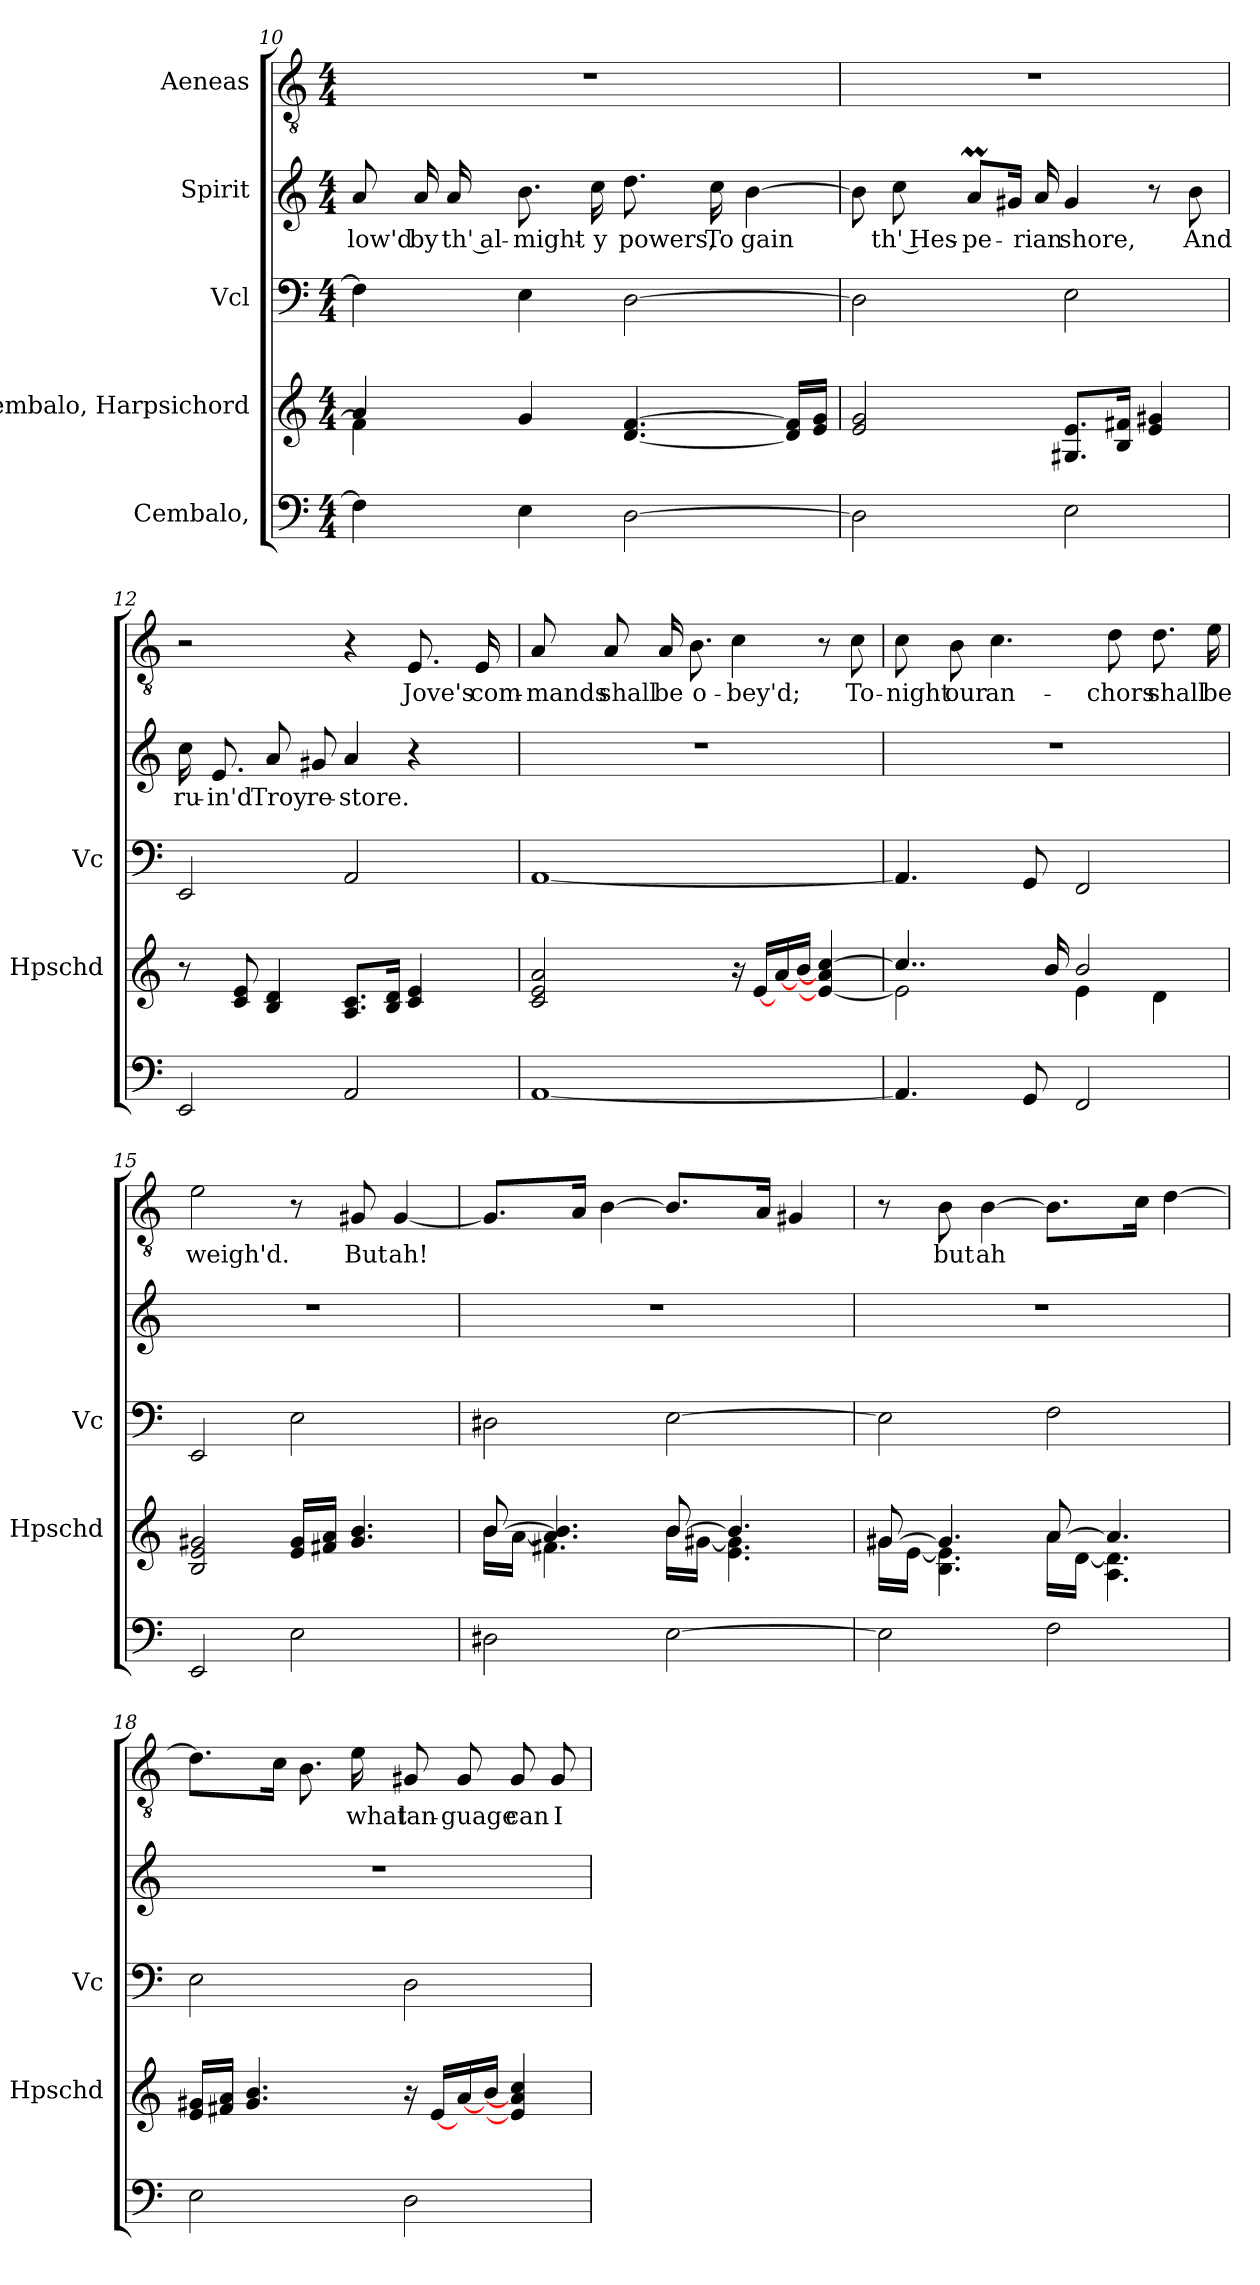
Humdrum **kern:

**kern	**kern	**kern	**kern	**text	**kern	**text
*part5	*part4	*part3	*part2	*part2	*part1	*part1
*staff5	*staff4	*staff3	*staff2	*staff2	*staff1	*staff1
*I"Cembalo,	*I"Cembalo, Harpsichord	*I"Vcl	*I"Spirit	*	*I"Aeneas	*
*	*I'Hpschd	*I'Vc	*	*	*	*
!!LO:PB:g=z
*clefF4	*clefG2	*clefF4	*clefG2	*	*clefGv2	*
*k[]	*k[]	*k[]	*k[]	*	*k[]	*
*M4/4	*M4/4	*M4/4	*M4/4	*	*M4/4	*
=10	=10	=10	=10	=10	=10	=10
*	*^	*	*	*	*	*
!	!	!	!	!	!LO:LY:b	!	!
4F\]	4a/	4f\]	4F\]	8a/	-low'd	1r	.
!	!	!	!	!	!LO:LY:b	!	!
.	.	.	.	16a/	by	.	.
!	!	!	!	!	!LO:LY:b	!	!
.	.	.	.	16a/	th' al-	.	.
!	!	!	!	!	!LO:LY:b	!	!
4E\	4g/	2.ryy	4E\	8.b\	-might-	.	.
!	!	!	!	!	!LO:LY:b	!	!
.	.	.	.	16cc\	-y	.	.
!	!	!	!	!	!LO:LY:b	!	!
[2D\	[4.d/ [4.f/	.	[2D\	8.dd\	powers,	.	.
!	!	!	!	!	!LO:LY:b	!	!
.	.	.	.	16cc\	To	.	.
!	!	!	!	!	!LO:LY:b	!	!
.	.	.	.	[4b\	gain	.	.
.	16d/] 16f/]LL	.	.	.	.	.	.
.	16e/ 16g/JJ	.	.	.	.	.	.
*	*v	*v	*	*	*	*	*
=11	=11	=11	=11	=11	=11	=11
2D\]	2e/ 2g/	2D\]	8b\]	.	1r	.
!	!	!	!	!LO:LY:b	!	!
.	.	.	8cc\	th' Hes-	.	.
!	!	!	!	!LO:LY:b	!	!
.	.	.	8aM/L	-pe-	.	.
.	.	.	16g#X/Jk	.	.	.
!	!	!	!	!LO:LY:b	!	!
.	.	.	16a/	-rian	.	.
!	!	!	!	!LO:LY:b	!	!
2E\	8.G#X/ 8.e/L	2E\	4g#/	shore,	.	.
.	16B/ 16f#X/Jk	.	.	.	.	.
.	4e/ 4g#X/	.	8r	.	.	.
!	!	!	!	!LO:LY:b	!	!
.	.	.	8b\	And	.	.
!!LO:LB:g=z
=12	=12	=12	=12	=12	=12	=12
!	!	!	!	!LO:LY:b	!	!
2EE/	8r	2EE/	16cc\	ru-	2r	.
!	!	!	!	!LO:LY:b	!	!
.	.	.	8.e/	-in'd	.	.
.	8c/ 8e/	.	.	.	.	.
!	!	!	!	!LO:LY:b	!	!
.	4B/ 4d/	.	8a/	Troy	.	.
!	!	!	!	!LO:LY:b	!	!
.	.	.	8g#X/	re-	.	.
!	!	!	!	!LO:LY:b	!	!
2AA/	8.A/ 8.c/L	2AA/	4a/	-store.	4r	.
.	16B/ 16d/Jk	.	.	.	.	.
!	!	!	!	!	!	!LO:LY:b
.	4c/ 4e/	.	4r	.	8.E/	Jove's
!	!	!	!	!	!	!LO:LY:b
.	.	.	.	.	16E/	com-
=13	=13	=13	=13	=13	=13	=13
!	!	!	!	!	!	!LO:LY:b
[1AA	2c/ 2e/ 2a/	[1AA	1r	.	8A/	-mands
!	!	!	!	!	!	!LO:LY:b
.	.	.	.	.	8A/	shall
!	!	!	!	!	!	!LO:LY:b
.	.	.	.	.	16A/	be
!	!	!	!	!	!	!LO:LY:b
.	.	.	.	.	8.B\	o-
!	!	!	!	!	!	!LO:LY:b
.	16r	.	.	.	4c\	-bey'd;
.	[16e/LL	.	.	.	.	.
.	[16a/	.	.	.	.	.
.	16b/JJ	.	.	.	.	.
.	4e/_ 4a/] [4cc/	.	.	.	8r	.
!	!	!	!	!	!	!LO:LY:b
.	.	.	.	.	8c\	To-
!!LO:PB:g=z
=14	=14	=14	=14	=14	=14	=14
*	*^	*	*	*	*	*
!	!	!	!	!	!	!	!LO:LY:b
4.AA/]	4..cc/]	2e\]	4.AA/]	1r	.	8c\	-night
!	!	!	!	!	!	!	!LO:LY:b
.	.	.	.	.	.	8B\	our
!	!	!	!	!	!	!	!LO:LY:b
.	.	.	.	.	.	4.c\	an-
8GG/	.	.	8GG/	.	.	.	.
.	16b/	.	.	.	.	.	.
2FF/	2b/	4e\	2FF/	.	.	.	.
!	!	!	!	!	!	!	!LO:LY:b
.	.	.	.	.	.	8d\	-chors
!	!	!	!	!	!	!	!LO:LY:b
.	.	4d\	.	.	.	8.d\	shall
!	!	!	!	!	!	!	!LO:LY:b
.	.	.	.	.	.	16e\	be
*	*v	*v	*	*	*	*	*
=15	=15	=15	=15	=15	=15	=15
!	!	!	!	!	!	!LO:LY:b
2EE/	2B/ 2e/ 2g#X/	2EE/	1r	.	2e\	weigh'd.
2E\	16e/ 16g#/LL	2E\	.	.	8r	.
.	16f#X/ 16a/JJ	.	.	.	.	.
!	!	!	!	!	!	!LO:LY:b
.	4.g#/ 4.b/	.	.	.	8G#X/	But
!	!	!	!	!	!	!LO:LY:b
.	.	.	.	.	[4G#/	ah!
=16	=16	=16	=16	=16	=16	=16
*	*^	*	*	*	*	*
2D#X\	[8b/	16b\LL	2D#X\	1r	.	8.G#/L]	.
.	.	[16a\JJ	.	.	.	.	.
.	4.a/] 4.b/]	4.f#X\	.	.	.	.	.
.	.	.	.	.	.	16A/Jk	.
.	.	.	.	.	.	[4B\	.
[2E\	[8b/	16b\LL	[2E\	.	.	8.B/L]	.
.	.	[16g#X\JJ	.	.	.	.	.
.	4.b/]	4.e\ 4.g#\]	.	.	.	.	.
.	.	.	.	.	.	16A/Jk	.
.	.	.	.	.	.	4G#X/	.
!!LO:LB:g=z
=17	=17	=17	=17	=17	=17	=17	=17
2E\]	[8g#X/	16g#\LL	2E\]	1r	.	8r	.
.	.	[16e\JJ	.	.	.	.	.
!	!	!	!	!	!	!	!LO:LY:b
.	4.g#/]	4.B\ 4.e\]	.	.	.	8B\	but
!	!	!	!	!	!	!	!LO:LY:b
.	.	.	.	.	.	[4B\	ah
2F\	[8a/	16a\LL	2F\	.	.	8.B\L]	.
.	.	[16d\JJ	.	.	.	.	.
.	4.a/]	4.A\ 4.d\]	.	.	.	.	.
.	.	.	.	.	.	16c\Jk	.
.	.	.	.	.	.	[4d\	.
*	*v	*v	*	*	*	*	*
=18	=18	=18	=18	=18	=18	=18
2E\	16e/ 16g#X/LL	2E\	1r	.	8.d\L]	.
.	16f#X/ 16a/JJ	.	.	.	.	.
.	4.g#/ 4.b/	.	.	.	.	.
.	.	.	.	.	16c\Jk	.
.	.	.	.	.	8.B\	.
!	!	!	!	!	!	!LO:LY:b
.	.	.	.	.	16e\	what
!	!	!	!	!	!	!LO:LY:b
2D\	16r	2D\	.	.	8G#X/	lan-
.	[16e/LL	.	.	.	.	.
!	!	!	!	!	!	!LO:LY:b
.	[16a/	.	.	.	8G#/	-guage
.	16b/JJ	.	.	.	.	.
!	!	!	!	!	!	!LO:LY:b
.	4e/] 4a/] 4cc/	.	.	.	8G#/	can
!	!	!	!	!	!	!LO:LY:b
.	.	.	.	.	8G#/	I
=	=	=	=	=	=	=
*-	*-	*-	*-	*-	*-	*-
